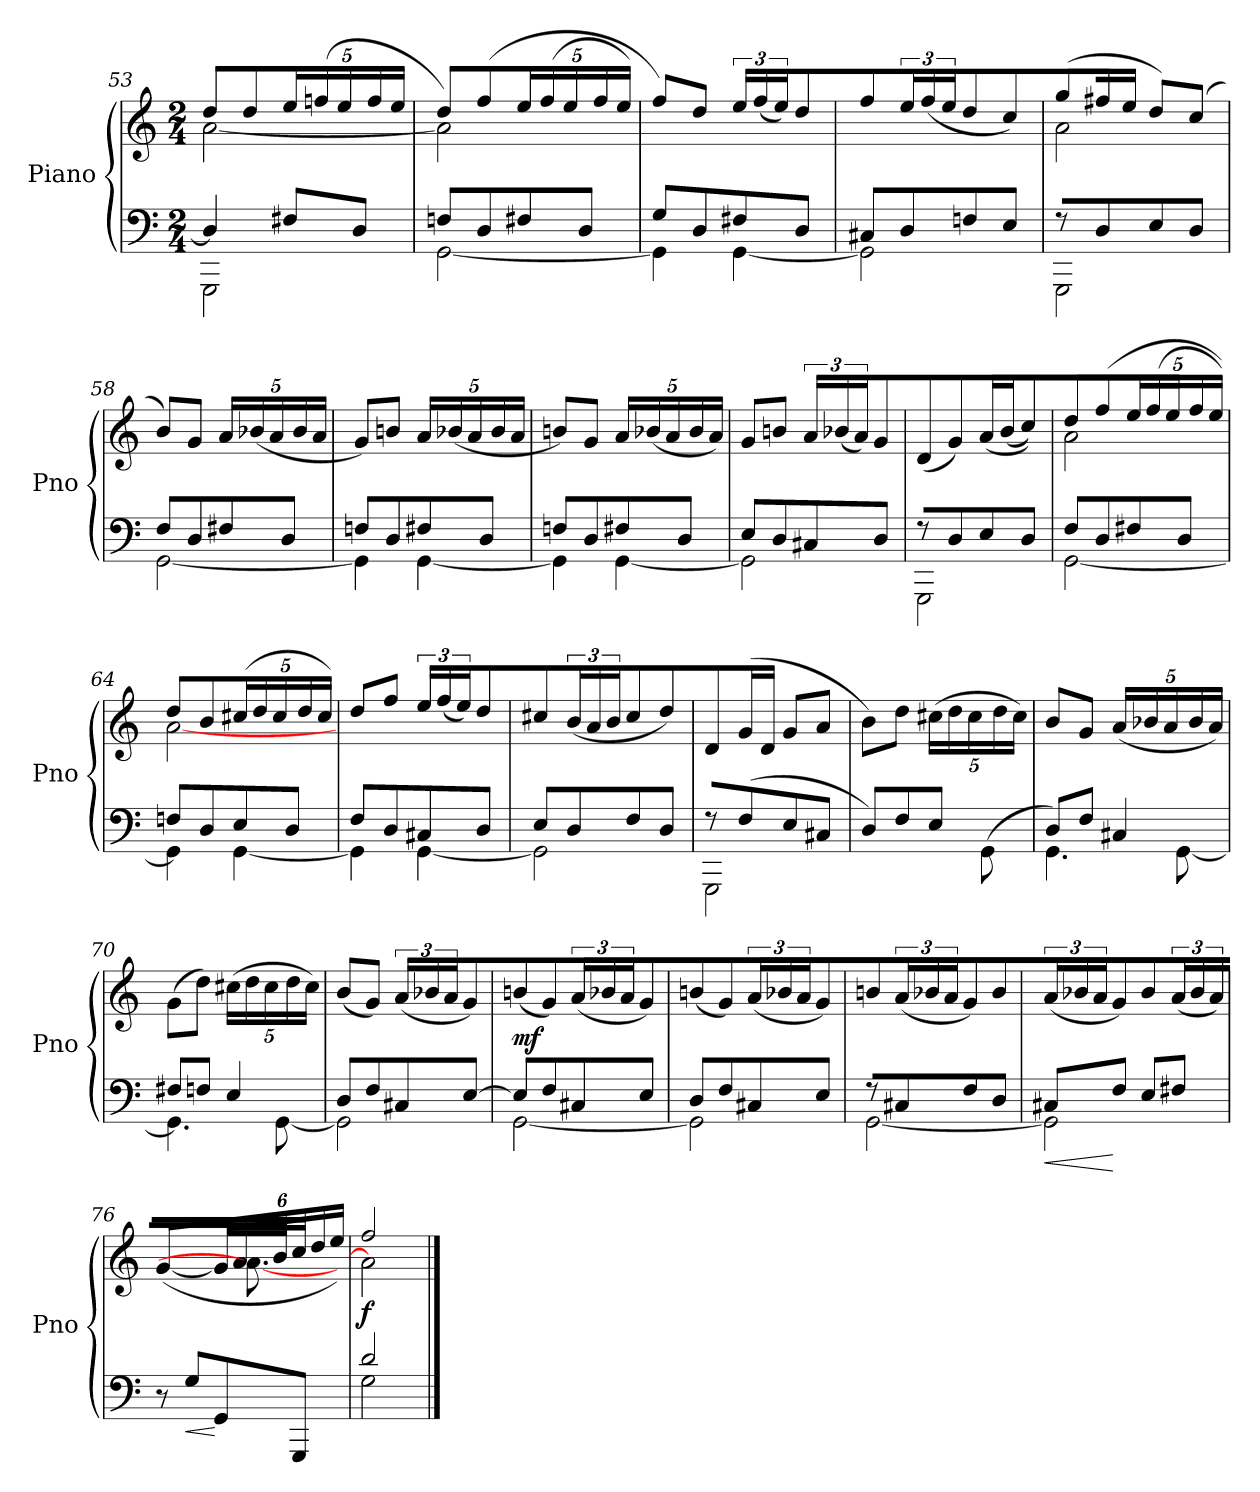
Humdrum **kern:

**kern	**dynam	**kern
*part2	*part2	*part1
*staff2	*staff2	*staff1
*I"Piano	*	*I"Piano
*I'Pno	*	*I'Pno
*clefF4	*	*clefG2
*M2/4	*	*M2/4
*MM132	*	*MM132
=53	=53	=53
*^	*	*^
4D/]	2GGG\	.	8dd/L	[2a\
.	.	.	8dd/J	.
8F#X/L	.	.	20ee/LL	.
.	.	.	(20ffn/JJ	.
.	.	.	20ee/JJ	.
8D/J	.	.	.	.
.	.	.	20ff/JJ	.
.	.	.	20ee/JJ	.
=54	=54	=54	=54	=54
8Fn/L	[2GG\	.	8dd/L)	2a\]
8D/J	.	.	(8ff/J	.
8F#X/J	.	.	20ee/LL	.
.	.	.	(20ff/JJ	.
.	.	.	20ee/JJ	.
8D/J	.	.	.	.
.	.	.	20ff/JJ	.
.	.	.	20ee/JJ)	.
*	*	*	*v	*v
=55	=55	=55	=55
8G/L	4GG\]	.	8ff/L)
8D/	.	.	8dd/J
8F#X/J	[4GG\	.	24ee/LL
.	.	.	(24ff/
.	.	.	24ee/)
8D/J	.	.	8dd/J
=56	=56	=56	=56
8C#X/L	2GG\]	.	8ff/L
8D/J	.	.	24ee/
.	.	.	(24ff/
.	.	.	24ee/
8Fn/J	.	.	8dd/
8E/J	.	.	8cc/J)
!!LO:LB:g=z
=57	=57	=57	=57
*	*	*	*^
8r	2GGG\	.	(8gg/L	2a\
8D/L	.	.	16ff#X/JJ	.
.	.	.	16ee/JJ	.
8E/J	.	.	8dd/L)	.
8D/J	.	.	(8cc/J	.
*	*	*	*v	*v
=58	=58	=58	=58
8F/L	[2GG\	.	8b/L)
8D/J	.	.	8g/J
8F#X/J	.	.	20a/LL
.	.	.	(20b-X/
.	.	.	20a/
8D/J	.	.	.
.	.	.	20b-/
.	.	.	20a/JJ
=59	=59	=59	=59
8Fn/L	4GG\]	.	8g/L)
8D/	.	.	8bn/J
8F#X/J	[4GG\	.	20a/LL
.	.	.	(20b-X/
.	.	.	20a/
8D/J	.	.	.
.	.	.	20b-/
.	.	.	20a/JJ
=60	=60	=60	=60
8Fn/L	4GG\]	.	8bn/L)
8D/	.	.	8g/J
8F#X/J	[4GG\	.	20a/LL
.	.	.	(20b-X/
.	.	.	20a/
8D/J	.	.	.
.	.	.	20b-/
.	.	.	20a/JJ)
!!LO:LB:g=z
=61	=61	=61	=61
8E/L	2GG\]	.	8g/L
8D/J	.	.	8bn/J
8C#X/J	.	.	24a/LL
.	.	.	(24b-X/
.	.	.	24a/)
8D/J	.	.	8g/J
=62	=62	=62	=62
8r	2GGG\	.	(8d/L
8D/L	.	.	8g/J)
8E/J	.	.	(16a/LL
.	.	.	(16b/
8D/J	.	.	8cc/J))
=63	=63	=63	=63
*	*	*	*^
8F/L	[2GG\	.	8dd/L	2a\
8D/J	.	.	(8ff/J	.
8F#X/J	.	.	20ee/LL	.
.	.	.	(20ff/JJ	.
.	.	.	20ee/JJ	.
8D/J	.	.	.	.
.	.	.	20ff/JJ	.
.	.	.	20ee/JJ))	.
=64	=64	=64	=64	=64
8Fn/L	4GG\]	.	8dd/L	[2a\
8D/	.	.	8b/J	.
8E/J	[4GG\	.	(20cc#X/LL	.
.	.	.	20dd/JJ	.
.	.	.	20cc#/JJ	.
8D/J	.	.	.	.
.	.	.	20dd/JJ	.
.	.	.	20cc#/JJ)	.
*	*	*	*v	*v
!!LO:LB:g=z
=65	=65	=65	=65
8F/L	4GG\]	.	8dd/L
8D/	.	.	8ff/J
8C#X/J	[4GG\	.	24ee/LL
.	.	.	(24ff/
.	.	.	24ee/)
8D/J	.	.	8dd/J
=66	=66	=66	=66
8E/L	2GG\]	.	8cc#X/L
8D/J	.	.	(24b/
.	.	.	24a/
.	.	.	24b/
8F/J	.	.	8cc#/
8D/J	.	.	8dd/J)
=67	=67	=67	=67
8r	2GGG\	.	8d/L
(8F/L	.	.	(16g/
.	.	.	16d/JJ
8E/J	.	.	8g/L
8C#X/J	.	.	8a/J
*v	*v	*	*
=68	=68	=68
8D/L)	.	8b\L)
8F/	.	8dd\J
8E/J	.	(20cc#X\LL
.	.	20dd\
.	.	20cc#\
(8GG\	.	.
.	.	20dd\
.	.	20cc#\JJ)
!!LO:LB:g=z
=69	=69	=69
*^	*	*
8D/L)	4.GG\	.	8b/L
8F/J	.	.	8g/J
4C#X/	.	.	(20a/LL
.	.	.	20b-X/
.	.	.	20a/
.	[8GG\	.	.
.	.	.	20b-/
.	.	.	20a/JJ)
=70	=70	=70	=70
8F#X/L	4.GG\]	.	(8g\L
8Fn/J	.	.	8dd\J)
4E/	.	.	(20cc#X\LL
.	.	.	20dd\
.	.	.	20cc#\
.	[8GG\	.	.
.	.	.	20dd\
.	.	.	20cc#\JJ)
=71	=71	=71	=71
8D/L	2GG\]	.	(8b/L
8F/J	.	.	8g/J)
8C#X/J	.	.	(24a/LL
.	.	.	24b-X/
.	.	.	24a/
[8E/J	.	.	8g/J)
=72	=72	=72	=72
!	!	!LO:DY:a	!
8E/L]	[2GG\	mf	(8bn/L
8F/J	.	.	8g/J)
8C#X/J	.	.	(24a/LL
.	.	.	24b-X/
.	.	.	24a/
8E/J	.	.	8g/J)
!!LO:LB:g=z
=73	=73	=73	=73
8D/L	2GG\]	.	(8bn/L
8F/J	.	.	8g/J)
8C#X/J	.	.	(24a/LL
.	.	.	24b-X/
.	.	.	24a/
8E/J	.	.	8g/J)
=74	=74	=74	=74
8r	[2GG\	.	8bn/L
8C#X/L	.	.	(24a/
.	.	.	24b-X/
.	.	.	24a/
8F/J	.	.	8g/)
8D/J	.	.	8b-/J
=75	=75	=75	=75
!	!	!LO:HP:b	!
8C#X/L	2GG\]	<	(24a/LL
.	.	.	24b-X/
.	.	.	24a/
8F/J	.	[	8g/)
8E/L	.	.	8b-/
8F#X/J	.	.	(24a/
.	.	.	24b-/
.	.	.	24a/JJ)
*v	*v	*	*
=76	=76	=76
*	*	*^
8r	.	([4g/	24%7ryy
!	!LO:HP:b	!	!
8G/L	<	.	.
8GG/	[	24g/LL]	.
.	.	24a/JJ	8.a\_
.	.	24b/JJ	.
8GGG/J	.	24cc/JJ	.
.	.	24dd/JJ	.
.	.	24ee/JJ)	.
.	.	.	48ryy
=77	=77	=77	=77
*^	*	*	*
!	!	!LO:DY:a	!	!
2d/	2G\	f	2ff/	2a\]
*v	*v	*	*	*
*	*	*v	*v
==	==	==
*-	*-	*-
